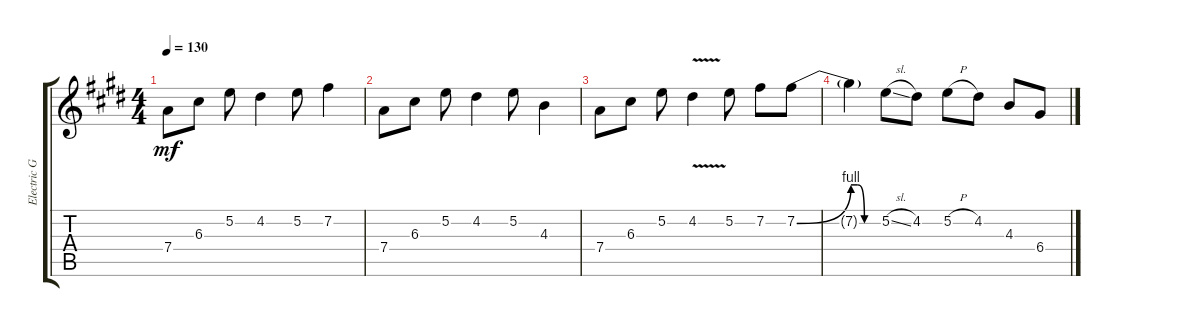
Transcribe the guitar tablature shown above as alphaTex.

\track ("Electric Guitar" "Electric G") {instrument electricguitarclean}
\staff {score tabs}
\tuning (E4 B3 G3 D3 A2 E2) {hide}
\ts (4 4)
\tempo 130
\clef g2
\ks e
7.4.8{dy mf instrument electricguitarclean} 6.3.8 5.2.8 4.2.4 5.2.8 7.2.4 |
7.4.8 6.3.8 5.2.8 4.2.4 5.2.8 4.3.4 |
7.4.8 6.3.8 5.2.8 4.2{v}.4 5.2.8 7.2.8 7.2{be (bend 0 0 60 4)}.8 |
7.2{be (custom 0 4 15 4 30 0 60 0) t}.4 5.2{sl}.8 4.2.8 5.2{h}.8 4.2.8 4.3.8 6.4.8
